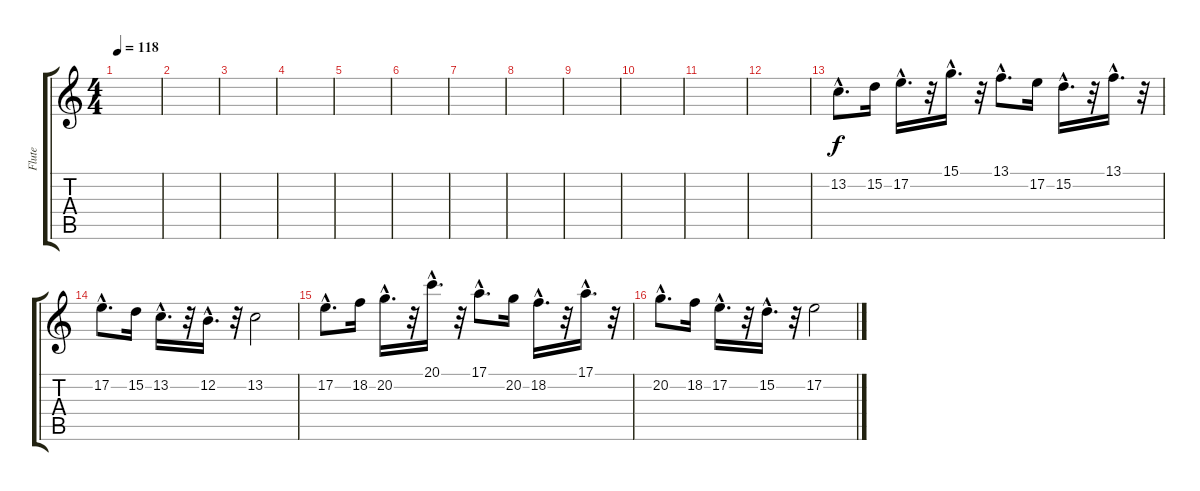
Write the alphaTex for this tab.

\track ("Flute" "Flute") {instrument flute}
\staff {score tabs}
\tuning (E4 B3 G3 D3 A2 E2) {hide}
\ts (4 4)
\tempo 118
\clef g2
\ks c
|
|
|
|
|
|
|
|
|
|
|
|
13.2{hac}.8{d} 15.2.16 17.2{hac}.16{d} r.32 15.1{hac}.16{d} r.32 13.1{hac}.8{d} 17.2.16 15.2{hac}.16{d} r.32 13.1{hac}.16{d} r.32 |
17.2{hac}.8{d} 15.2.16 13.2{hac}.16{d} r.32 12.2{hac}.16{d} r.32 13.2.2 |
17.2{hac}.8{d} 18.2.16 20.2{hac}.16{d} r.32 20.1{hac}.16{d} r.32 17.1{hac}.8{d} 20.2.16 18.2{hac}.16{d} r.32 17.1{hac}.16{d} r.32 |
20.2{hac}.8{d} 18.2.16 17.2{hac}.16{d} r.32 15.2{hac}.16{d} r.32 17.2.2
